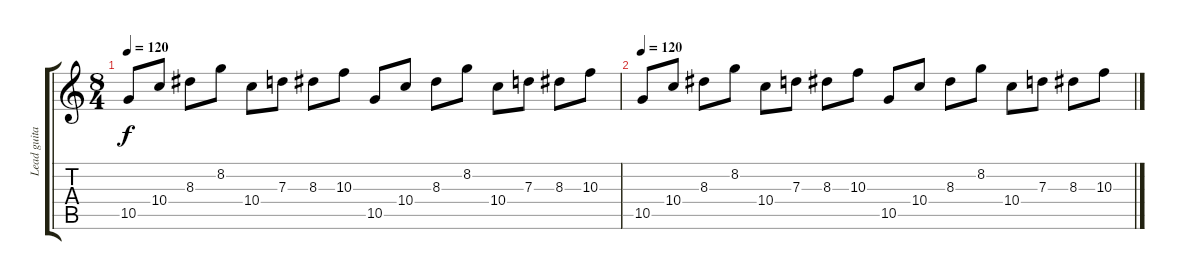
\track ("Lead guitar 2" "Lead guita") {instrument distortionguitar}
\staff {score tabs}
\tuning (E4 B3 G3 D3 A2 E2) {hide}
\ts (8 4)
\tempo 120
\clef g2
\ks c
10.5.8{dy f} 10.4.8 8.3.8 8.2.8 10.4.8 7.3.8 8.3.8 10.3.8 10.5.8 10.4.8 8.3.8 8.2.8 10.4.8 7.3.8 8.3.8 10.3.8 |
\tempo 120
10.5.8 10.4.8 8.3.8 8.2.8 10.4.8 7.3.8 8.3.8 10.3.8 10.5.8 10.4.8 8.3.8 8.2.8 10.4.8 7.3.8 8.3.8 10.3.8
